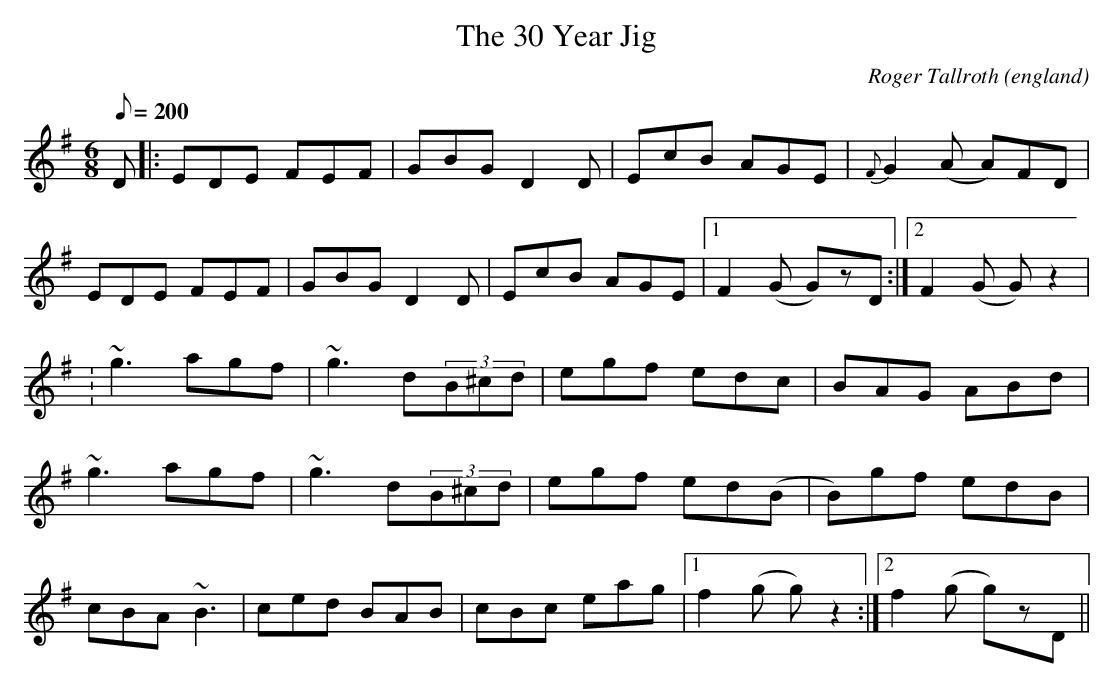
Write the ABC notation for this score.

X:1
T:30 Year Jig, The
O:england
M:6/8
L:1/8
Q:200
C:Roger Tallroth
K:G
D|:EDE FEF|GBG D2D|EcB AGE|{F} G2(A A)FD|
EDE FEF|GBG D2D|EcB AGE|1F2(G G)zD:|2F2(G G)z2|
:~g3 agf|~g3 d(3B^cd|egf edc|BAG ABd|
~g3 agf|~g3 d(3B^cd|egf ed(B|B)gf edB|
cBA ~B3|ced BAB|cBc eag|1f2(g g)z2:|2f2(g g)zD||
